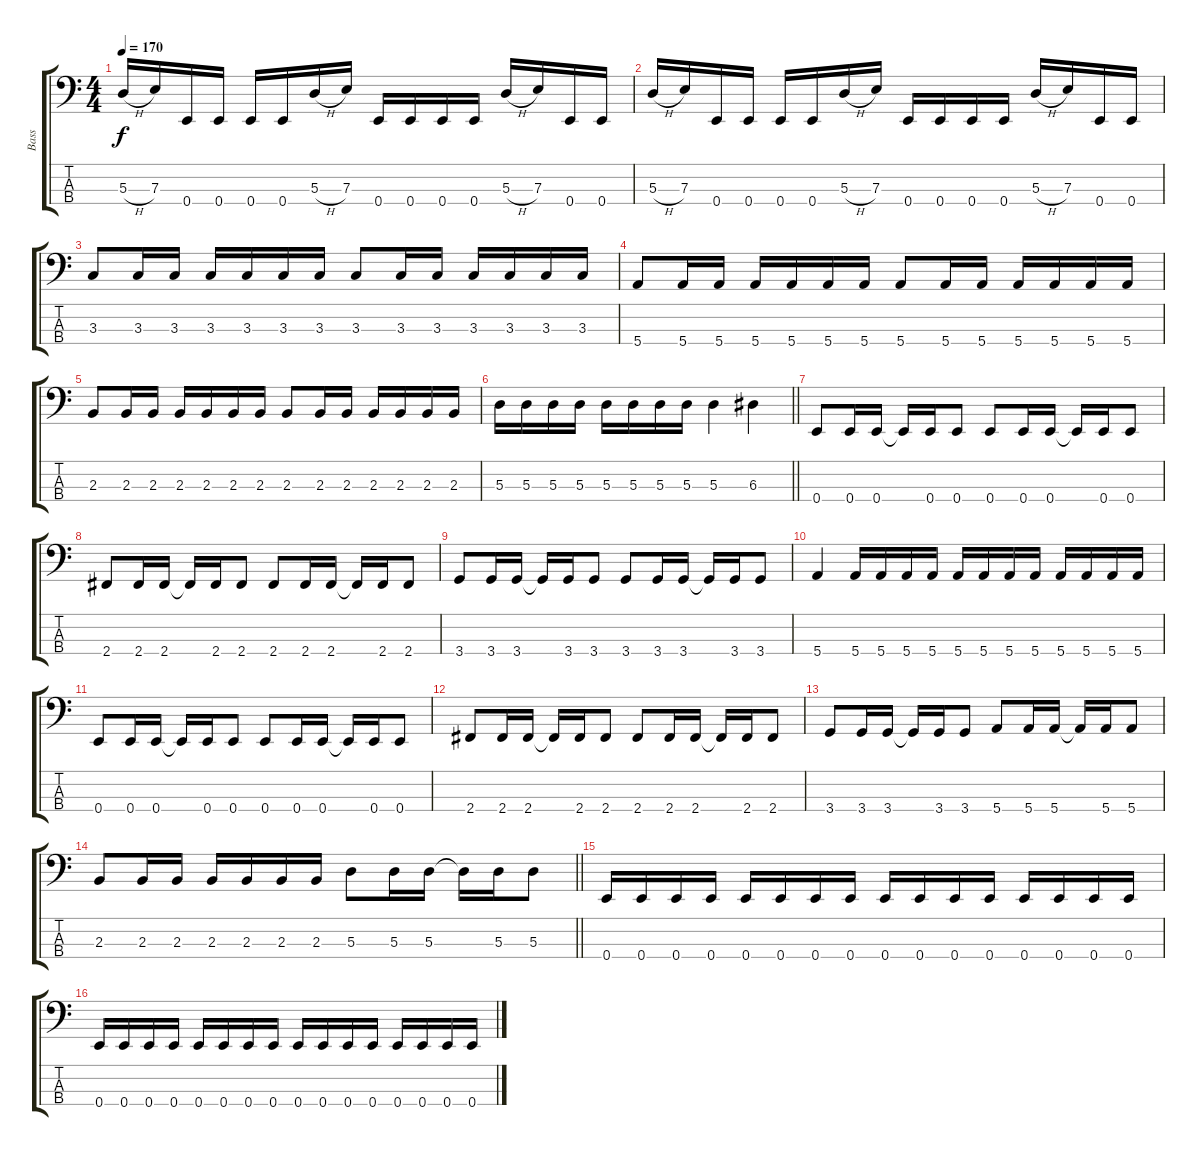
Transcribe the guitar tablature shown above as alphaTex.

\track ("Bass" "Bass") {instrument electricbasspick}
\staff {score tabs}
\tuning (G2 D2 A1 E1) {hide}
\ts (4 4)
\tempo 170
\clef f4
\ks c
5.3{h}.16{dy f} 7.3.16 0.4.16 0.4.16 0.4.16 0.4.16 5.3{h}.16 7.3.16 0.4.16 0.4.16 0.4.16 0.4.16 5.3{h}.16 7.3.16 0.4.16 0.4.16 |
5.3{h}.16 7.3.16 0.4.16 0.4.16 0.4.16 0.4.16 5.3{h}.16 7.3.16 0.4.16 0.4.16 0.4.16 0.4.16 5.3{h}.16 7.3.16 0.4.16 0.4.16 |
3.3.8 3.3.16 3.3.16 3.3.16 3.3.16 3.3.16 3.3.16 3.3.8 3.3.16 3.3.16 3.3.16 3.3.16 3.3.16 3.3.16 |
5.4.8 5.4.16 5.4.16 5.4.16 5.4.16 5.4.16 5.4.16 5.4.8 5.4.16 5.4.16 5.4.16 5.4.16 5.4.16 5.4.16 |
2.3.8 2.3.16 2.3.16 2.3.16 2.3.16 2.3.16 2.3.16 2.3.8 2.3.16 2.3.16 2.3.16 2.3.16 2.3.16 2.3.16 |
\barLineRight lightlight
5.3.16 5.3.16 5.3.16 5.3.16 5.3.16 5.3.16 5.3.16 5.3.16 5.3.4 6.3.4 |
0.4.8 0.4.16 0.4.16 0.4{t}.16 0.4.16 0.4.8 0.4.8 0.4.16 0.4.16 0.4{t}.16 0.4.16 0.4.8 |
2.4.8 2.4.16 2.4.16 2.4{t}.16 2.4.16 2.4.8 2.4.8 2.4.16 2.4.16 2.4{t}.16 2.4.16 2.4.8 |
3.4.8 3.4.16 3.4.16 3.4{t}.16 3.4.16 3.4.8 3.4.8 3.4.16 3.4.16 3.4{t}.16 3.4.16 3.4.8 |
5.4.4 5.4.16 5.4.16 5.4.16 5.4.16 5.4.16 5.4.16 5.4.16 5.4.16 5.4.16 5.4.16 5.4.16 5.4.16 |
0.4.8 0.4.16 0.4.16 0.4{t}.16 0.4.16 0.4.8 0.4.8 0.4.16 0.4.16 0.4{t}.16 0.4.16 0.4.8 |
2.4.8 2.4.16 2.4.16 2.4{t}.16 2.4.16 2.4.8 2.4.8 2.4.16 2.4.16 2.4{t}.16 2.4.16 2.4.8 |
3.4.8 3.4.16 3.4.16 3.4{t}.16 3.4.16 3.4.8 5.4.8 5.4.16 5.4.16 5.4{t}.16 5.4.16 5.4.8 |
\barLineRight lightlight
2.3.8 2.3.16 2.3.16 2.3.16 2.3.16 2.3.16 2.3.16 5.3.8 5.3.16 5.3.16 5.3{t}.16 5.3.16 5.3.8 |
0.4.16 0.4.16 0.4.16 0.4.16 0.4.16 0.4.16 0.4.16 0.4.16 0.4.16 0.4.16 0.4.16 0.4.16 0.4.16 0.4.16 0.4.16 0.4.16 |
0.4.16 0.4.16 0.4.16 0.4.16 0.4.16 0.4.16 0.4.16 0.4.16 0.4.16 0.4.16 0.4.16 0.4.16 0.4.16 0.4.16 0.4.16 0.4.16
